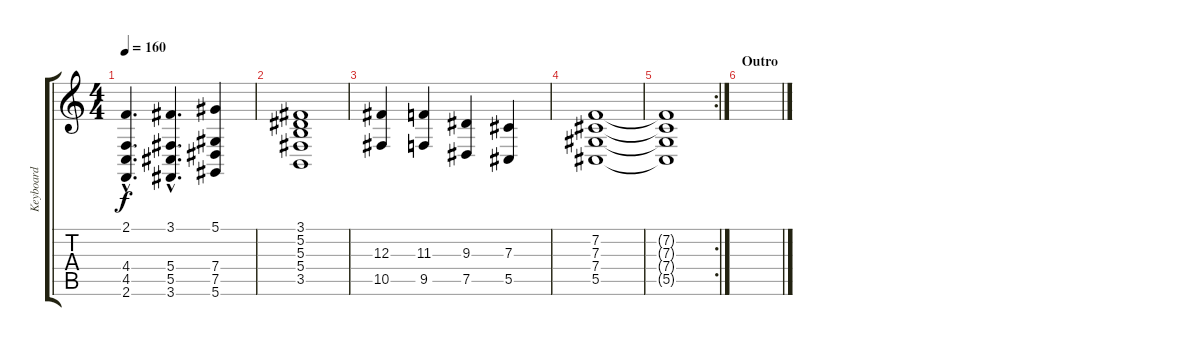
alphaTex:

\track ("Keyboard" "Keyboard") {instrument stringensemble1}
\staff {score tabs}
\tuning (Eb4 Bb3 Gb3 Db3 Ab2 Eb2) {hide}
\ts (4 4)
\tempo 160
\clef g2
\ks c
(2.1{hac} 4.4{hac} 4.5{hac} 2.6{hac}).4{d dy f} (3.1{hac} 5.4{hac} 5.5{hac} 3.6{hac}).4{d} (5.1 7.4 7.5 5.6).4 |
(3.1 5.2 5.3 5.4 3.5).1 |
(12.3 10.5).4 (11.3 9.5).4 (9.3 7.5).4 (7.3 5.5).4 |
(7.2 7.3 7.4 5.5).1 |
\rc 2
(7.2{t} 7.3{t} 7.4{t} 5.5{t}).1 |
\section ("" "Outro")
